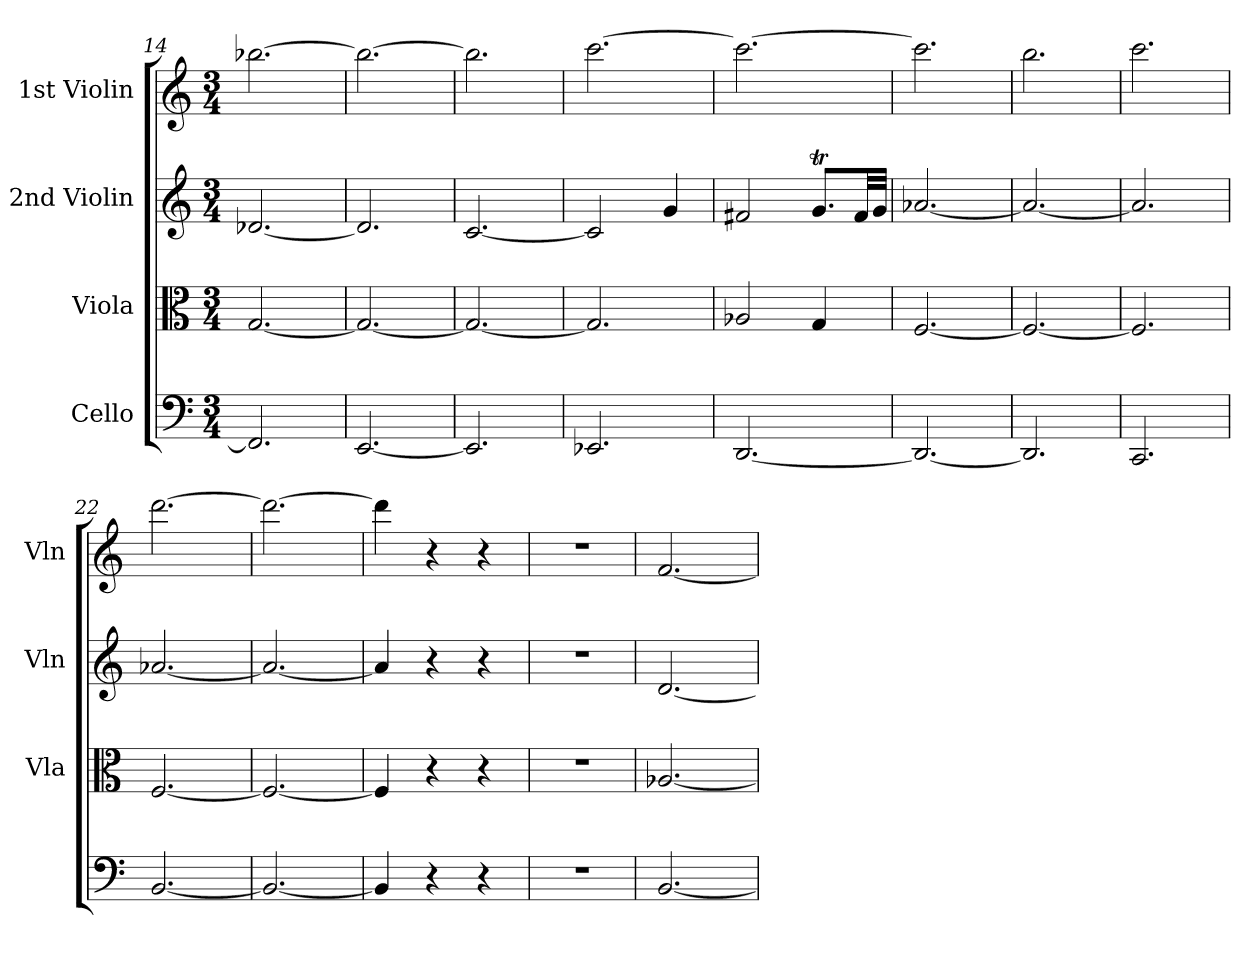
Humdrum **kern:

**kern	**kern	**kern	**kern
*part4	*part3	*part2	*part1
*staff4	*staff3	*staff2	*staff1
*I"Cello	*I"Viola	*I"2nd Violin	*I"1st Violin
*	*I'Vla	*I'Vln	*I'Vln
*clefF4	*clefC3	*clefG2	*clefG2
*k[]	*k[]	*k[]	*k[]
*M3/4	*M3/4	*M3/4	*M3/4
=14	=14	=14	=14
2.FF/]	[2.G/	[2.d-X/	[2.bb-X\
=15	=15	=15	=15
[2.EE/	2.G/_	2.d-/]	2.bb-\_
=16	=16	=16	=16
2.EE/]	2.G/_	[2.c/	2.bb-\]
=17	=17	=17	=17
2.EE-X/	2.G/]	2c/]	[2.ccc\
.	.	4g/	.
=18	=18	=18	=18
[2.DD/	2A-X/	2f#X/	2.ccc\_
.	4G/	8.gT/L	.
.	.	32f#/LL	.
.	.	32g/JJJ	.
=19	=19	=19	=19
2.DD/_	[2.F/	[2.a-X/	2.ccc\]
=20	=20	=20	=20
2.DD/]	2.F/_	2.a-/_	2.bb\
=21	=21	=21	=21
2.CC/	2.F/]	2.a-/]	2.ccc\
=22	=22	=22	=22
[2.BB/	[2.F/	[2.a-X/	[2.ddd\
=23	=23	=23	=23
2.BB/_	2.F/_	2.a-/_	2.ddd\_
=24	=24	=24	=24
4BB/]	4F/]	4a-/]	4ddd\]
4r	4r	4r	4r
4r	4r	4r	4r
!!LO:PB:g=z
=25	=25	=25	=25
2.r	2.r	2.r	2.r
=26	=26	=26	=26
[2.BB/	[2.A-X/	[2.d/	[2.f/
=	=	=	=
*-	*-	*-	*-
